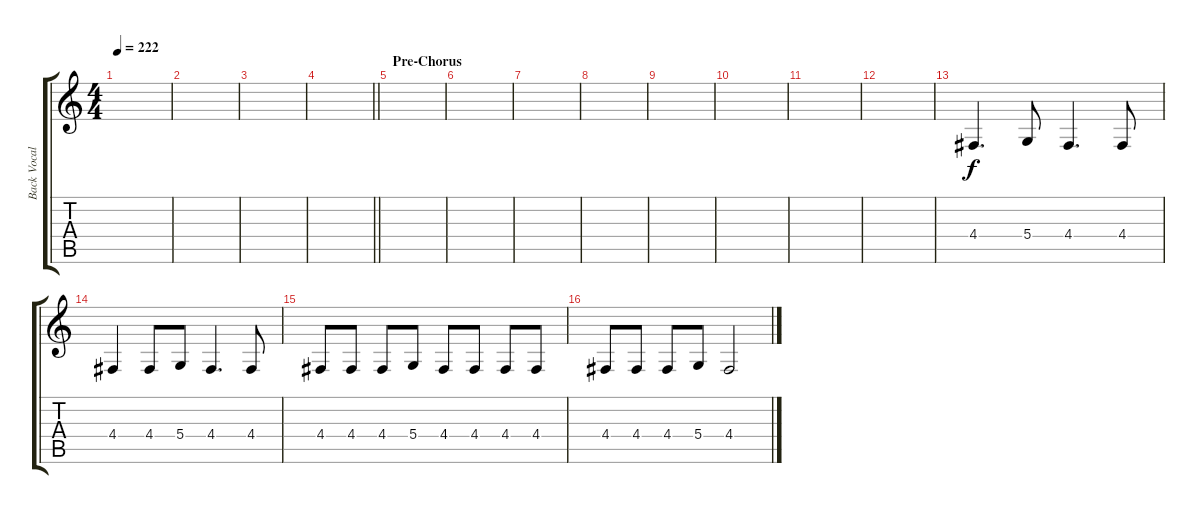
\track ("Back Vocals" "Back Vocal") {instrument tenorsax}
\staff {score tabs}
\tuning (E4 B3 G3 D3 A2 E2) {hide}
\ts (4 4)
\tempo 222
\clef g2
\ks c
|
|
|
\barLineRight lightlight
|
\section ("" "Pre-Chorus")
|
|
|
|
|
|
|
|
4.4.4{d} 5.4.8 4.4.4{d} 4.4.8 |
4.4.4 4.4.8 5.4.8 4.4.4{d} 4.4.8 |
4.4.8 4.4.8 4.4.8 5.4.8 4.4.8 4.4.8 4.4.8 4.4.8 |
4.4.8 4.4.8 4.4.8 5.4.8 4.4.2
